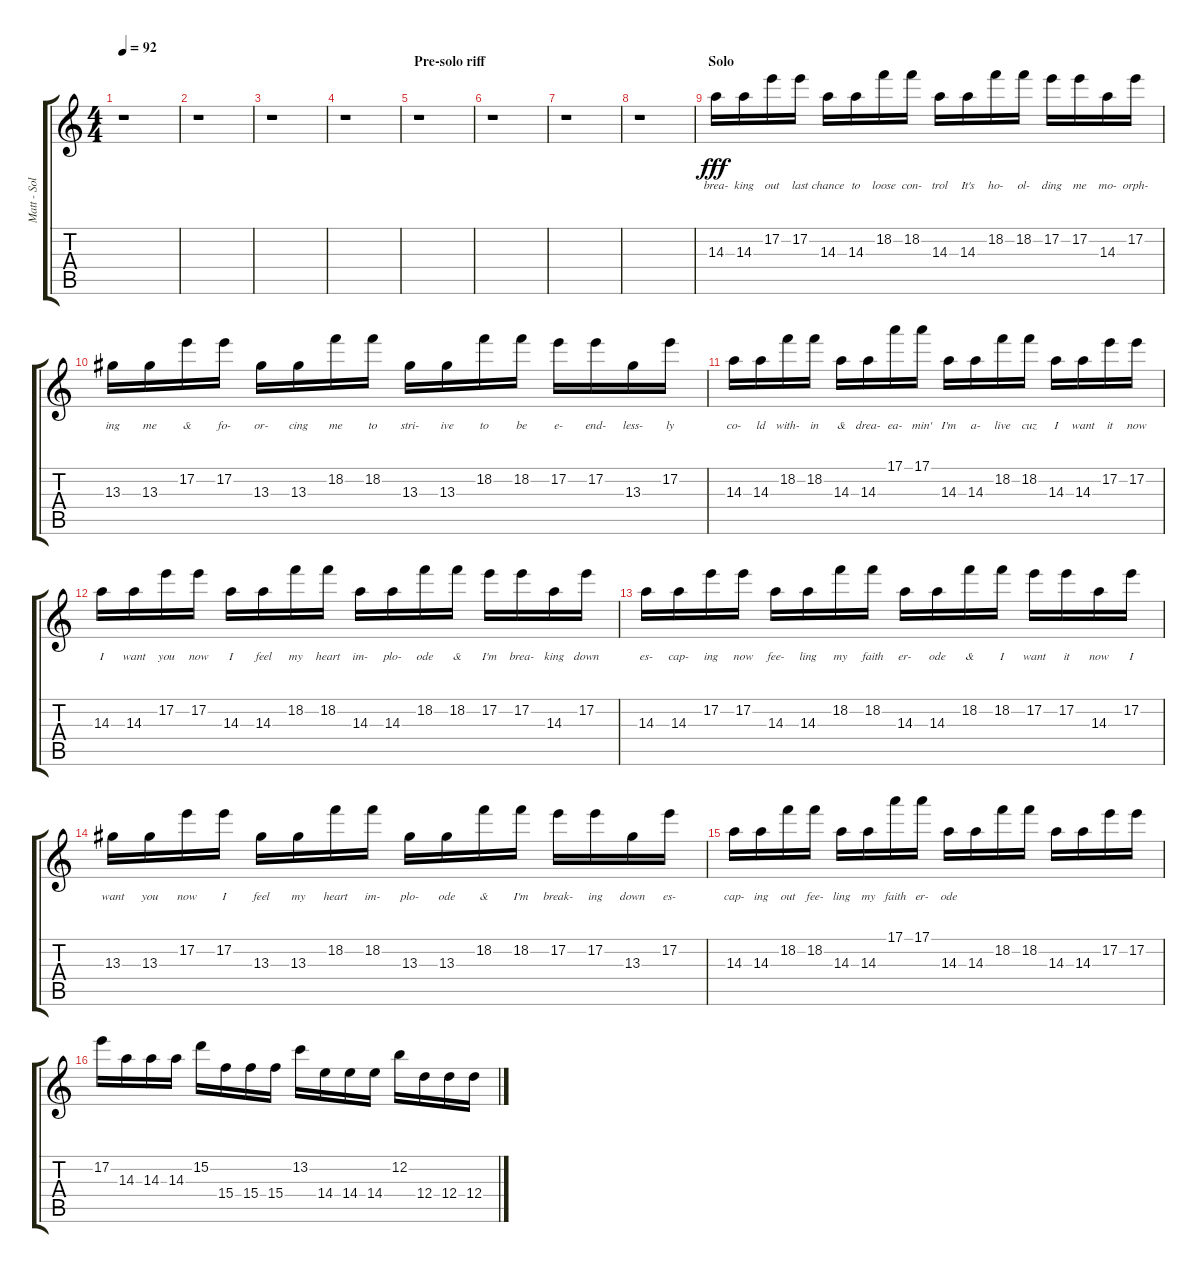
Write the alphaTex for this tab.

\track ("Matt - Solo Guitar" "Matt - Sol") {instrument overdrivenguitar}
\staff {score tabs}
\tuning (E4 B3 G3 D3 A2 E2) {hide}
\ts (4 4)
\tempo 92
\clef g2
\ks c
r.1{dy f} |
r.1 |
r.1 |
r.1 |
\section ("" "Pre-solo riff")
r.1 |
r.1 |
r.1 |
r.1 |
\section ("" "Solo")
14.3.16{lyrics (0 "brea-") lyrics (1 "") lyrics (2 "") lyrics (3 "") lyrics (4 "") dy fff volume 15 balance 14 instrument overdrivenguitar} 14.3.16{lyrics (0 "king") lyrics (1 "") lyrics (2 "") lyrics (3 "") lyrics (4 "")} 17.2.16{lyrics (0 "out") lyrics (1 "") lyrics (2 "") lyrics (3 "") lyrics (4 "")} 17.2.16{lyrics (0 "last") lyrics (1 "") lyrics (2 "") lyrics (3 "") lyrics (4 "")} 14.3.16{lyrics (0 "chance") lyrics (1 "") lyrics (2 "") lyrics (3 "") lyrics (4 "")} 14.3.16{lyrics (0 "to") lyrics (1 "") lyrics (2 "") lyrics (3 "") lyrics (4 "")} 18.2.16{lyrics (0 "loose") lyrics (1 "") lyrics (2 "") lyrics (3 "") lyrics (4 "")} 18.2.16{lyrics (0 "con-") lyrics (1 "") lyrics (2 "") lyrics (3 "") lyrics (4 "")} 14.3.16{lyrics (0 "trol") lyrics (1 "") lyrics (2 "") lyrics (3 "") lyrics (4 "")} 14.3.16{lyrics (0 "It's") lyrics (1 "") lyrics (2 "") lyrics (3 "") lyrics (4 "")} 18.2.16{lyrics (0 "ho-") lyrics (1 "") lyrics (2 "") lyrics (3 "") lyrics (4 "")} 18.2.16{lyrics (0 "ol-") lyrics (1 "") lyrics (2 "") lyrics (3 "") lyrics (4 "")} 17.2.16{lyrics (0 "ding") lyrics (1 "") lyrics (2 "") lyrics (3 "") lyrics (4 "")} 17.2.16{lyrics (0 "me") lyrics (1 "") lyrics (2 "") lyrics (3 "") lyrics (4 "")} 14.3.16{lyrics (0 "mo-") lyrics (1 "") lyrics (2 "") lyrics (3 "") lyrics (4 "")} 17.2.16{lyrics (0 "orph-") lyrics (1 "") lyrics (2 "") lyrics (3 "") lyrics (4 "")} |
13.3.16{lyrics (0 "ing") lyrics (1 "") lyrics (2 "") lyrics (3 "") lyrics (4 "")} 13.3.16{lyrics (0 "me") lyrics (1 "") lyrics (2 "") lyrics (3 "") lyrics (4 "")} 17.2.16{lyrics (0 "&") lyrics (1 "") lyrics (2 "") lyrics (3 "") lyrics (4 "")} 17.2.16{lyrics (0 "fo-") lyrics (1 "") lyrics (2 "") lyrics (3 "") lyrics (4 "")} 13.3.16{lyrics (0 "or-") lyrics (1 "") lyrics (2 "") lyrics (3 "") lyrics (4 "")} 13.3.16{lyrics (0 "cing") lyrics (1 "") lyrics (2 "") lyrics (3 "") lyrics (4 "")} 18.2.16{lyrics (0 "me") lyrics (1 "") lyrics (2 "") lyrics (3 "") lyrics (4 "")} 18.2.16{lyrics (0 "to") lyrics (1 "") lyrics (2 "") lyrics (3 "") lyrics (4 "")} 13.3.16{lyrics (0 "stri-") lyrics (1 "") lyrics (2 "") lyrics (3 "") lyrics (4 "")} 13.3.16{lyrics (0 "ive") lyrics (1 "") lyrics (2 "") lyrics (3 "") lyrics (4 "")} 18.2.16{lyrics (0 "to") lyrics (1 "") lyrics (2 "") lyrics (3 "") lyrics (4 "")} 18.2.16{lyrics (0 "be") lyrics (1 "") lyrics (2 "") lyrics (3 "") lyrics (4 "")} 17.2.16{lyrics (0 "e-") lyrics (1 "") lyrics (2 "") lyrics (3 "") lyrics (4 "")} 17.2.16{lyrics (0 "end-") lyrics (1 "") lyrics (2 "") lyrics (3 "") lyrics (4 "")} 13.3.16{lyrics (0 "less-") lyrics (1 "") lyrics (2 "") lyrics (3 "") lyrics (4 "")} 17.2.16{lyrics (0 "ly") lyrics (1 "") lyrics (2 "") lyrics (3 "") lyrics (4 "")} |
14.3.16{lyrics (0 "co-") lyrics (1 "") lyrics (2 "") lyrics (3 "") lyrics (4 "")} 14.3.16{lyrics (0 "ld") lyrics (1 "") lyrics (2 "") lyrics (3 "") lyrics (4 "")} 18.2.16{lyrics (0 "with-") lyrics (1 "") lyrics (2 "") lyrics (3 "") lyrics (4 "")} 18.2.16{lyrics (0 "in") lyrics (1 "") lyrics (2 "") lyrics (3 "") lyrics (4 "")} 14.3.16{lyrics (0 "&") lyrics (1 "") lyrics (2 "") lyrics (3 "") lyrics (4 "")} 14.3.16{lyrics (0 "drea-") lyrics (1 "") lyrics (2 "") lyrics (3 "") lyrics (4 "")} 17.1.16{lyrics (0 "ea-") lyrics (1 "") lyrics (2 "") lyrics (3 "") lyrics (4 "")} 17.1.16{lyrics (0 "min'") lyrics (1 "") lyrics (2 "") lyrics (3 "") lyrics (4 "")} 14.3.16{lyrics (0 "I'm") lyrics (1 "") lyrics (2 "") lyrics (3 "") lyrics (4 "")} 14.3.16{lyrics (0 "a-") lyrics (1 "") lyrics (2 "") lyrics (3 "") lyrics (4 "")} 18.2.16{lyrics (0 "live") lyrics (1 "") lyrics (2 "") lyrics (3 "") lyrics (4 "")} 18.2.16{lyrics (0 "cuz") lyrics (1 "") lyrics (2 "") lyrics (3 "") lyrics (4 "")} 14.3.16{lyrics (0 "I") lyrics (1 "") lyrics (2 "") lyrics (3 "") lyrics (4 "")} 14.3.16{lyrics (0 "want") lyrics (1 "") lyrics (2 "") lyrics (3 "") lyrics (4 "")} 17.2.16{lyrics (0 "it") lyrics (1 "") lyrics (2 "") lyrics (3 "") lyrics (4 "")} 17.2.16{lyrics (0 "now") lyrics (1 "") lyrics (2 "") lyrics (3 "") lyrics (4 "")} |
14.3.16{lyrics (0 "I") lyrics (1 "") lyrics (2 "") lyrics (3 "") lyrics (4 "")} 14.3.16{lyrics (0 "want") lyrics (1 "") lyrics (2 "") lyrics (3 "") lyrics (4 "")} 17.2.16{lyrics (0 "you") lyrics (1 "") lyrics (2 "") lyrics (3 "") lyrics (4 "")} 17.2.16{lyrics (0 "now") lyrics (1 "") lyrics (2 "") lyrics (3 "") lyrics (4 "")} 14.3.16{lyrics (0 "I") lyrics (1 "") lyrics (2 "") lyrics (3 "") lyrics (4 "")} 14.3.16{lyrics (0 "feel") lyrics (1 "") lyrics (2 "") lyrics (3 "") lyrics (4 "")} 18.2.16{lyrics (0 "my") lyrics (1 "") lyrics (2 "") lyrics (3 "") lyrics (4 "")} 18.2.16{lyrics (0 "heart") lyrics (1 "") lyrics (2 "") lyrics (3 "") lyrics (4 "")} 14.3.16{lyrics (0 "im-") lyrics (1 "") lyrics (2 "") lyrics (3 "") lyrics (4 "")} 14.3.16{lyrics (0 "plo-") lyrics (1 "") lyrics (2 "") lyrics (3 "") lyrics (4 "")} 18.2.16{lyrics (0 "ode") lyrics (1 "") lyrics (2 "") lyrics (3 "") lyrics (4 "")} 18.2.16{lyrics (0 "&") lyrics (1 "") lyrics (2 "") lyrics (3 "") lyrics (4 "")} 17.2.16{lyrics (0 "I'm") lyrics (1 "") lyrics (2 "") lyrics (3 "") lyrics (4 "")} 17.2.16{lyrics (0 "brea-") lyrics (1 "") lyrics (2 "") lyrics (3 "") lyrics (4 "")} 14.3.16{lyrics (0 "king") lyrics (1 "") lyrics (2 "") lyrics (3 "") lyrics (4 "")} 17.2.16{lyrics (0 "down") lyrics (1 "") lyrics (2 "") lyrics (3 "") lyrics (4 "")} |
14.3.16{lyrics (0 "es-") lyrics (1 "") lyrics (2 "") lyrics (3 "") lyrics (4 "")} 14.3.16{lyrics (0 "cap-") lyrics (1 "") lyrics (2 "") lyrics (3 "") lyrics (4 "")} 17.2.16{lyrics (0 "ing") lyrics (1 "") lyrics (2 "") lyrics (3 "") lyrics (4 "")} 17.2.16{lyrics (0 "now") lyrics (1 "") lyrics (2 "") lyrics (3 "") lyrics (4 "")} 14.3.16{lyrics (0 "fee-") lyrics (1 "") lyrics (2 "") lyrics (3 "") lyrics (4 "")} 14.3.16{lyrics (0 "ling") lyrics (1 "") lyrics (2 "") lyrics (3 "") lyrics (4 "")} 18.2.16{lyrics (0 "my") lyrics (1 "") lyrics (2 "") lyrics (3 "") lyrics (4 "")} 18.2.16{lyrics (0 "faith") lyrics (1 "") lyrics (2 "") lyrics (3 "") lyrics (4 "")} 14.3.16{lyrics (0 "er-") lyrics (1 "") lyrics (2 "") lyrics (3 "") lyrics (4 "")} 14.3.16{lyrics (0 "ode") lyrics (1 "") lyrics (2 "") lyrics (3 "") lyrics (4 "")} 18.2.16{lyrics (0 "&") lyrics (1 "") lyrics (2 "") lyrics (3 "") lyrics (4 "")} 18.2.16{lyrics (0 "I") lyrics (1 "") lyrics (2 "") lyrics (3 "") lyrics (4 "")} 17.2.16{lyrics (0 "want") lyrics (1 "") lyrics (2 "") lyrics (3 "") lyrics (4 "")} 17.2.16{lyrics (0 "it") lyrics (1 "") lyrics (2 "") lyrics (3 "") lyrics (4 "")} 14.3.16{lyrics (0 "now") lyrics (1 "") lyrics (2 "") lyrics (3 "") lyrics (4 "")} 17.2.16{lyrics (0 "I") lyrics (1 "") lyrics (2 "") lyrics (3 "") lyrics (4 "")} |
13.3.16{lyrics (0 "want") lyrics (1 "") lyrics (2 "") lyrics (3 "") lyrics (4 "")} 13.3.16{lyrics (0 "you") lyrics (1 "") lyrics (2 "") lyrics (3 "") lyrics (4 "")} 17.2.16{lyrics (0 "now") lyrics (1 "") lyrics (2 "") lyrics (3 "") lyrics (4 "")} 17.2.16{lyrics (0 "I") lyrics (1 "") lyrics (2 "") lyrics (3 "") lyrics (4 "")} 13.3.16{lyrics (0 "feel") lyrics (1 "") lyrics (2 "") lyrics (3 "") lyrics (4 "")} 13.3.16{lyrics (0 "my") lyrics (1 "") lyrics (2 "") lyrics (3 "") lyrics (4 "")} 18.2.16{lyrics (0 "heart") lyrics (1 "") lyrics (2 "") lyrics (3 "") lyrics (4 "")} 18.2.16{lyrics (0 "im-") lyrics (1 "") lyrics (2 "") lyrics (3 "") lyrics (4 "")} 13.3.16{lyrics (0 "plo-") lyrics (1 "") lyrics (2 "") lyrics (3 "") lyrics (4 "")} 13.3.16{lyrics (0 "ode") lyrics (1 "") lyrics (2 "") lyrics (3 "") lyrics (4 "")} 18.2.16{lyrics (0 "&") lyrics (1 "") lyrics (2 "") lyrics (3 "") lyrics (4 "")} 18.2.16{lyrics (0 "I'm") lyrics (1 "") lyrics (2 "") lyrics (3 "") lyrics (4 "")} 17.2.16{lyrics (0 "break-") lyrics (1 "") lyrics (2 "") lyrics (3 "") lyrics (4 "")} 17.2.16{lyrics (0 "ing") lyrics (1 "") lyrics (2 "") lyrics (3 "") lyrics (4 "")} 13.3.16{lyrics (0 "down") lyrics (1 "") lyrics (2 "") lyrics (3 "") lyrics (4 "")} 17.2.16{lyrics (0 "es-") lyrics (1 "") lyrics (2 "") lyrics (3 "") lyrics (4 "")} |
14.3.16{lyrics (0 "cap-") lyrics (1 "") lyrics (2 "") lyrics (3 "") lyrics (4 "")} 14.3.16{lyrics (0 "ing") lyrics (1 "") lyrics (2 "") lyrics (3 "") lyrics (4 "")} 18.2.16{lyrics (0 "out") lyrics (1 "") lyrics (2 "") lyrics (3 "") lyrics (4 "")} 18.2.16{lyrics (0 "fee-") lyrics (1 "") lyrics (2 "") lyrics (3 "") lyrics (4 "")} 14.3.16{lyrics (0 "ling") lyrics (1 "") lyrics (2 "") lyrics (3 "") lyrics (4 "")} 14.3.16{lyrics (0 "my") lyrics (1 "") lyrics (2 "") lyrics (3 "") lyrics (4 "")} 17.1.16{lyrics (0 "faith") lyrics (1 "") lyrics (2 "") lyrics (3 "") lyrics (4 "")} 17.1.16{lyrics (0 "er-") lyrics (1 "") lyrics (2 "") lyrics (3 "") lyrics (4 "")} 14.3.16{lyrics (0 "ode") lyrics (1 "") lyrics (2 "") lyrics (3 "") lyrics (4 "")} 14.3.16{lyrics (0 "") lyrics (1 "") lyrics (2 "") lyrics (3 "") lyrics (4 "")} 18.2.16{lyrics (0 "") lyrics (1 "") lyrics (2 "") lyrics (3 "") lyrics (4 "")} 18.2.16{lyrics (0 "") lyrics (1 "") lyrics (2 "") lyrics (3 "") lyrics (4 "")} 14.3.16{lyrics (0 "") lyrics (1 "") lyrics (2 "") lyrics (3 "") lyrics (4 "")} 14.3.16{lyrics (0 "") lyrics (1 "") lyrics (2 "") lyrics (3 "") lyrics (4 "")} 17.2.16{lyrics (0 "") lyrics (1 "") lyrics (2 "") lyrics (3 "") lyrics (4 "")} 17.2.16{lyrics (0 "") lyrics (1 "") lyrics (2 "") lyrics (3 "") lyrics (4 "")} |
17.2.16{lyrics (0 "") lyrics (1 "") lyrics (2 "") lyrics (3 "") lyrics (4 "")} 14.3.16{lyrics (0 "") lyrics (1 "") lyrics (2 "") lyrics (3 "") lyrics (4 "")} 14.3.16{lyrics (0 "") lyrics (1 "") lyrics (2 "") lyrics (3 "") lyrics (4 "")} 14.3.16 15.2.16 15.4.16 15.4.16 15.4.16 13.2.16 14.4.16 14.4.16 14.4.16 12.2.16 12.4.16 12.4.16 12.4.16
